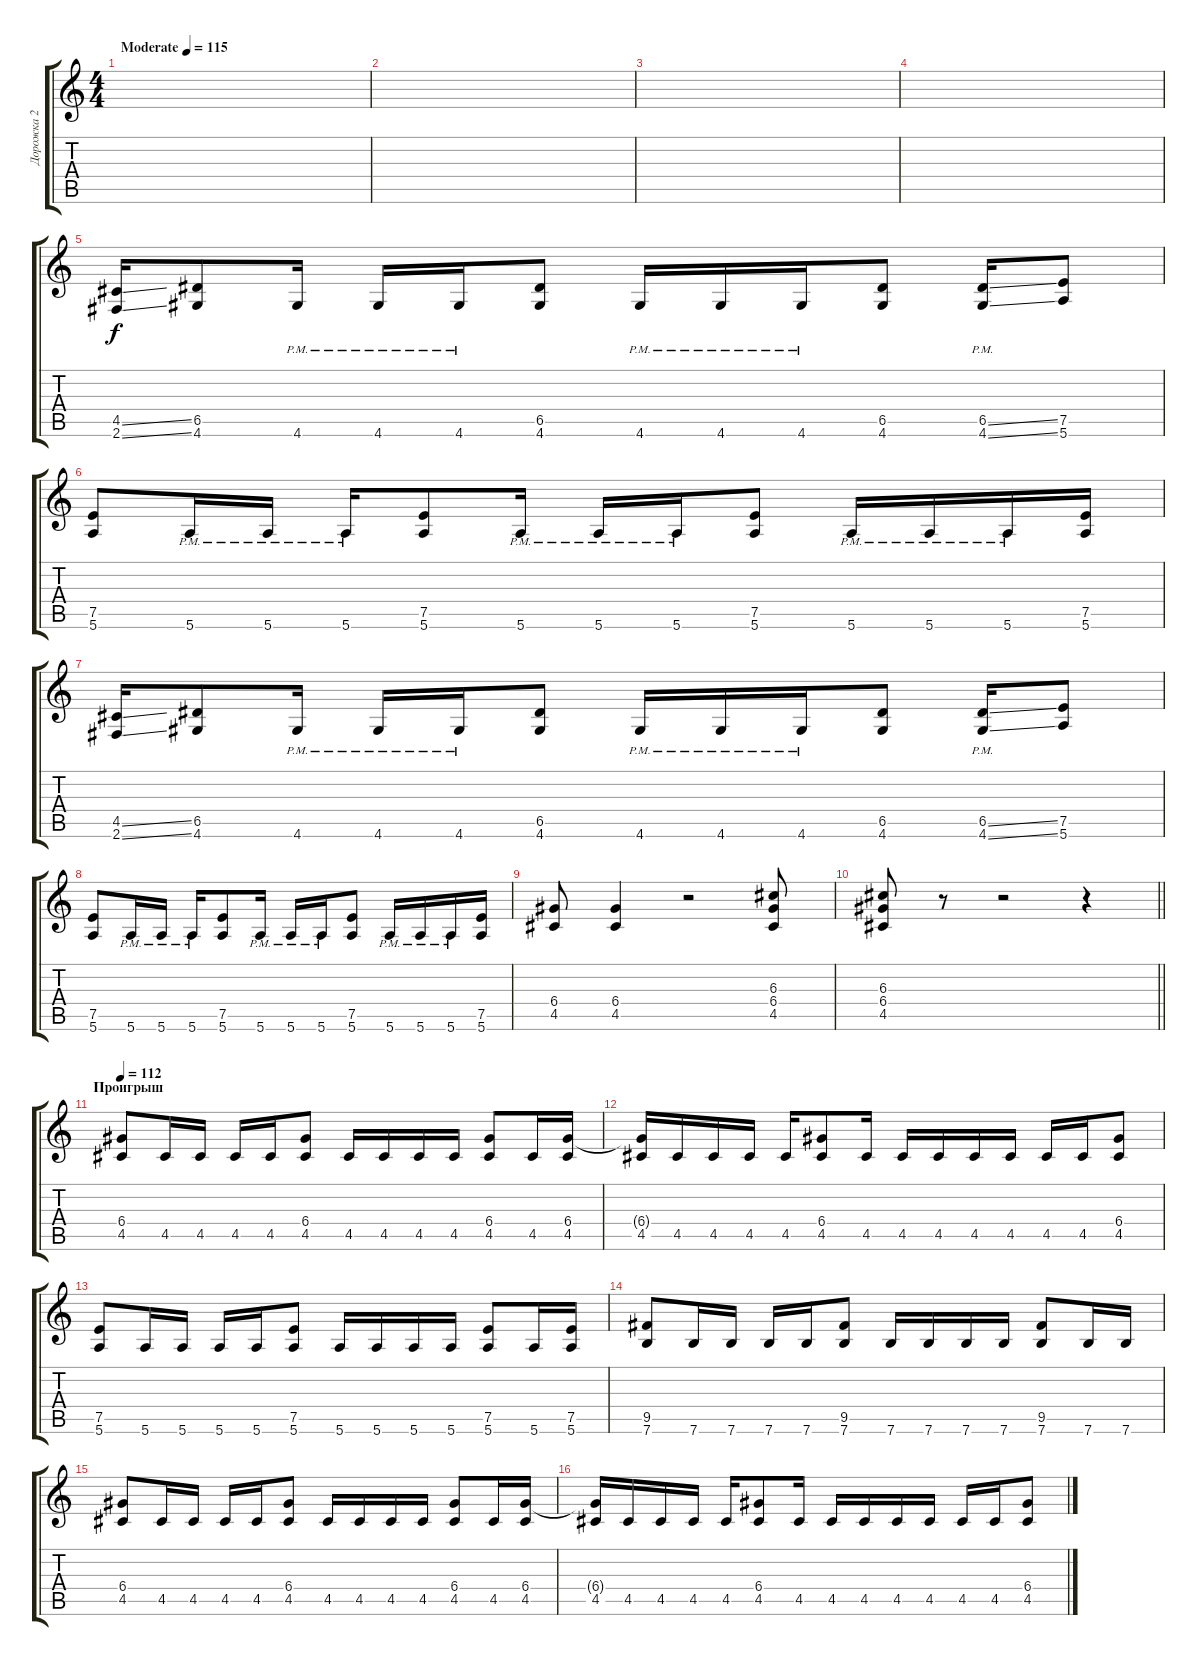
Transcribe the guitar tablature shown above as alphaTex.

\track ("Дорожка 2" "Дорожка 2") {instrument distortionguitar}
\staff {score tabs}
\tuning (E4 B3 G3 D3 A2 E2) {hide}
\ts (4 4)
\tempo (115 "Moderate")
\clef g2
\ks c
|
|
|
|
(4.5{ss} 2.6{ss}).16{volume 14} (6.5 4.6).8 4.6{pm}.16 4.6{pm}.16 4.6{pm}.16 (6.5 4.6).8 4.6{pm}.16 4.6{pm}.16 4.6{pm}.16 (6.5 4.6).8 (6.5{ss} 4.6{ss pm}).16 (7.5 5.6).8 |
(7.5 5.6).8 5.6{pm}.16 5.6{pm}.16 5.6{pm}.16 (7.5 5.6).8 5.6{pm}.16 5.6{pm}.16 5.6{pm}.16 (7.5 5.6).8 5.6{pm}.16 5.6{pm}.16 5.6{pm}.16 (7.5 5.6).16 |
(4.5{ss} 2.6{ss}).16 (6.5 4.6).8 4.6{pm}.16 4.6{pm}.16 4.6{pm}.16 (6.5 4.6).8 4.6{pm}.16 4.6{pm}.16 4.6{pm}.16 (6.5 4.6).8 (6.5{ss} 4.6{ss pm}).16 (7.5 5.6).8 |
(7.5 5.6).8 5.6{pm}.16 5.6{pm}.16 5.6{pm}.16 (7.5 5.6).8 5.6{pm}.16 5.6{pm}.16 5.6{pm}.16 (7.5 5.6).8 5.6{pm}.16 5.6{pm}.16 5.6{pm}.16 (7.5 5.6).16 |
(6.4 4.5).8 (6.4 4.5).4 r.2 (6.3 6.4 4.5).8 |
\barLineRight lightlight
(6.3 6.4 4.5).8 r.8 r.2 r.4 |
\section ("" "Проигрыш")
\tempo 112
(6.4 4.5).8 4.5.16 4.5.16 4.5.16 4.5.16 (6.4 4.5).8 4.5.16 4.5.16 4.5.16 4.5.16 (6.4 4.5).8 4.5.16 (6.4 4.5).16 |
(6.4{t} 4.5).16 4.5.16 4.5.16 4.5.16 4.5.16 (6.4 4.5).8 4.5.16 4.5.16 4.5.16 4.5.16 4.5.16 4.5.16 4.5.16 (6.4 4.5).8 |
(7.5 5.6).8 5.6.16 5.6.16 5.6.16 5.6.16 (7.5 5.6).8 5.6.16 5.6.16 5.6.16 5.6.16 (7.5 5.6).8 5.6.16 (7.5 5.6).16 |
(9.5 7.6).8 7.6.16 7.6.16 7.6.16 7.6.16 (9.5 7.6).8 7.6.16 7.6.16 7.6.16 7.6.16 (9.5 7.6).8 7.6.16 7.6.16 |
(6.4 4.5).8 4.5.16 4.5.16 4.5.16 4.5.16 (6.4 4.5).8 4.5.16 4.5.16 4.5.16 4.5.16 (6.4 4.5).8 4.5.16 (6.4 4.5).16 |
(6.4{t} 4.5).16 4.5.16 4.5.16 4.5.16 4.5.16 (6.4 4.5).8 4.5.16 4.5.16 4.5.16 4.5.16 4.5.16 4.5.16 4.5.16 (6.4 4.5).8
